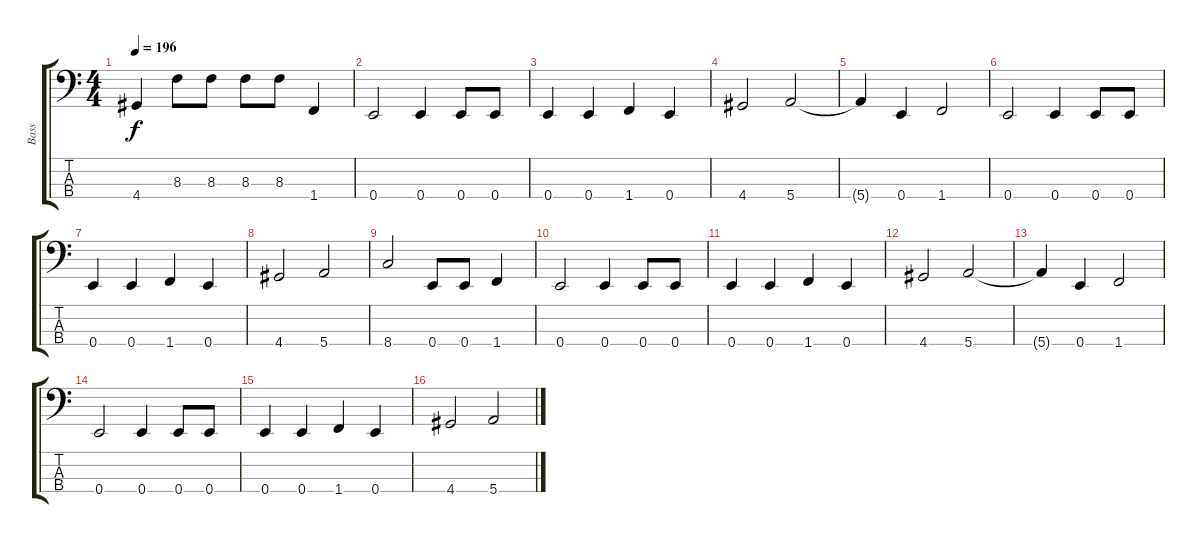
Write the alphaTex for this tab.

\track ("Bass" "Bass") {instrument electricbassfinger}
\staff {score tabs}
\tuning (G2 D2 A1 E1) {hide}
\ts (4 4)
\tempo 196
\clef f4
\ks c
4.4.4{dy f} 8.3.8 8.3.8 8.3.8 8.3.8 1.4.4 |
0.4.2 0.4.4 0.4.8 0.4.8 |
0.4.4 0.4.4 1.4.4 0.4.4 |
4.4.2 5.4.2 |
5.4{t}.4 0.4.4 1.4.2 |
0.4.2 0.4.4 0.4.8 0.4.8 |
0.4.4 0.4.4 1.4.4 0.4.4 |
4.4.2 5.4.2 |
8.4.2 0.4.8 0.4.8 1.4.4 |
0.4.2 0.4.4 0.4.8 0.4.8 |
0.4.4 0.4.4 1.4.4 0.4.4 |
4.4.2 5.4.2 |
5.4{t}.4 0.4.4 1.4.2 |
0.4.2 0.4.4 0.4.8 0.4.8 |
0.4.4 0.4.4 1.4.4 0.4.4 |
4.4.2 5.4.2
